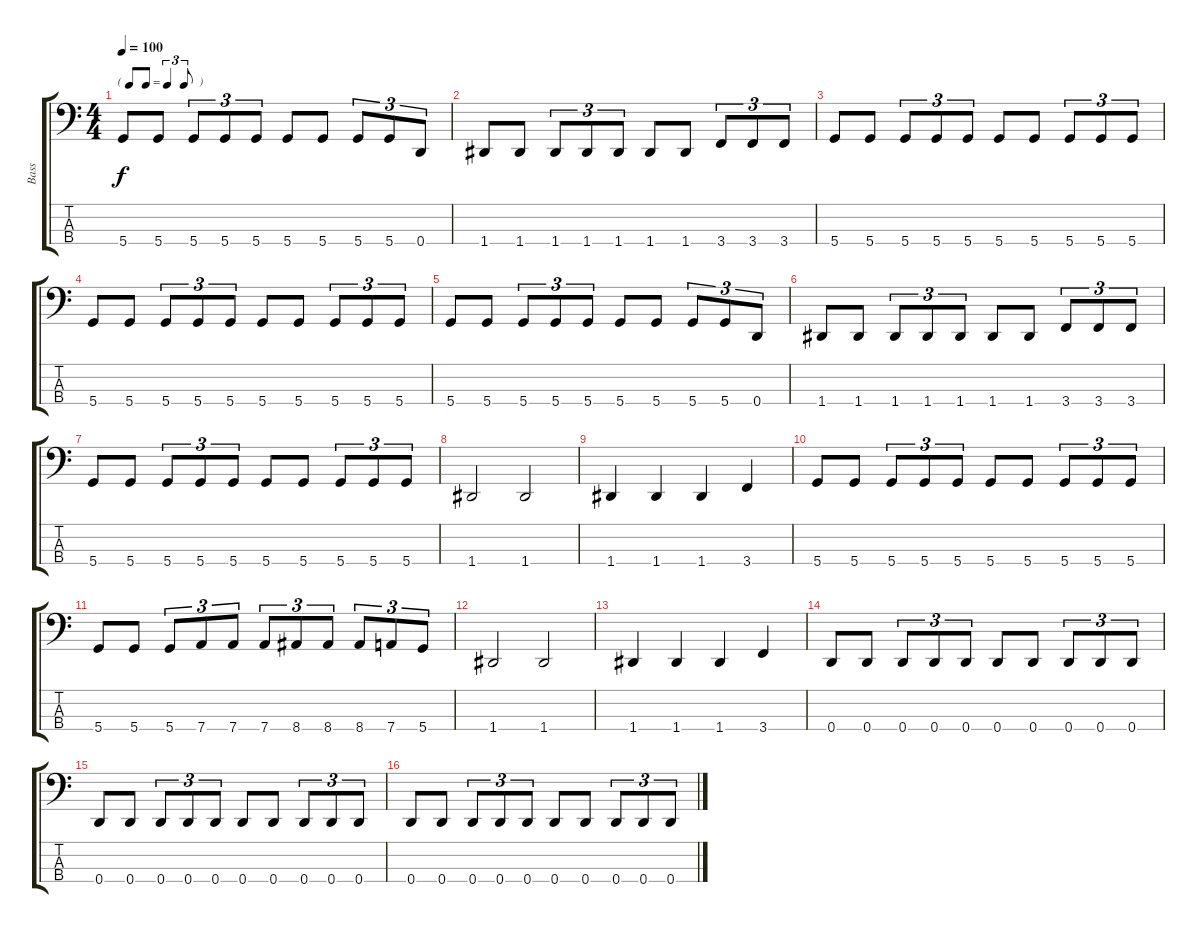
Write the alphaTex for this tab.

\track ("Bass" "Bass") {instrument electricbassfinger}
\staff {score tabs}
\tuning (G2 D2 A1 D1) {hide}
\ts (4 4)
\tf triplet8th
\tempo 100
\clef f4
\ks c
5.4.8{dy f} 5.4.8 5.4.8{tu (3 2)} 5.4.8{tu (3 2)} 5.4.8{tu (3 2)} 5.4.8 5.4.8 5.4.8{tu (3 2)} 5.4.8{tu (3 2)} 0.4.8{tu (3 2)} |
1.4.8 1.4.8 1.4.8{tu (3 2)} 1.4.8{tu (3 2)} 1.4.8{tu (3 2)} 1.4.8 1.4.8 3.4.8{tu (3 2)} 3.4.8{tu (3 2)} 3.4.8{tu (3 2)} |
5.4.8 5.4.8 5.4.8{tu (3 2)} 5.4.8{tu (3 2)} 5.4.8{tu (3 2)} 5.4.8 5.4.8 5.4.8{tu (3 2)} 5.4.8{tu (3 2)} 5.4.8{tu (3 2)} |
5.4.8 5.4.8 5.4.8{tu (3 2)} 5.4.8{tu (3 2)} 5.4.8{tu (3 2)} 5.4.8 5.4.8 5.4.8{tu (3 2)} 5.4.8{tu (3 2)} 5.4.8{tu (3 2)} |
5.4.8 5.4.8 5.4.8{tu (3 2)} 5.4.8{tu (3 2)} 5.4.8{tu (3 2)} 5.4.8 5.4.8 5.4.8{tu (3 2)} 5.4.8{tu (3 2)} 0.4.8{tu (3 2)} |
1.4.8 1.4.8 1.4.8{tu (3 2)} 1.4.8{tu (3 2)} 1.4.8{tu (3 2)} 1.4.8 1.4.8 3.4.8{tu (3 2)} 3.4.8{tu (3 2)} 3.4.8{tu (3 2)} |
5.4.8 5.4.8 5.4.8{tu (3 2)} 5.4.8{tu (3 2)} 5.4.8{tu (3 2)} 5.4.8 5.4.8 5.4.8{tu (3 2)} 5.4.8{tu (3 2)} 5.4.8{tu (3 2)} |
1.4.2 1.4.2 |
1.4.4 1.4.4 1.4.4 3.4.4 |
5.4.8 5.4.8 5.4.8{tu (3 2)} 5.4.8{tu (3 2)} 5.4.8{tu (3 2)} 5.4.8 5.4.8 5.4.8{tu (3 2)} 5.4.8{tu (3 2)} 5.4.8{tu (3 2)} |
5.4.8 5.4.8 5.4.8{tu (3 2)} 7.4.8{tu (3 2)} 7.4.8{tu (3 2)} 7.4.8{tu (3 2)} 8.4.8{tu (3 2)} 8.4.8{tu (3 2)} 8.4.8{tu (3 2)} 7.4.8{tu (3 2)} 5.4.8{tu (3 2)} |
1.4.2 1.4.2 |
1.4.4 1.4.4 1.4.4 3.4.4 |
0.4.8 0.4.8 0.4.8{tu (3 2)} 0.4.8{tu (3 2)} 0.4.8{tu (3 2)} 0.4.8 0.4.8 0.4.8{tu (3 2)} 0.4.8{tu (3 2)} 0.4.8{tu (3 2)} |
0.4.8 0.4.8 0.4.8{tu (3 2)} 0.4.8{tu (3 2)} 0.4.8{tu (3 2)} 0.4.8 0.4.8 0.4.8{tu (3 2)} 0.4.8{tu (3 2)} 0.4.8{tu (3 2)} |
0.4.8 0.4.8 0.4.8{tu (3 2)} 0.4.8{tu (3 2)} 0.4.8{tu (3 2)} 0.4.8 0.4.8 0.4.8{tu (3 2)} 0.4.8{tu (3 2)} 0.4.8{tu (3 2)}
